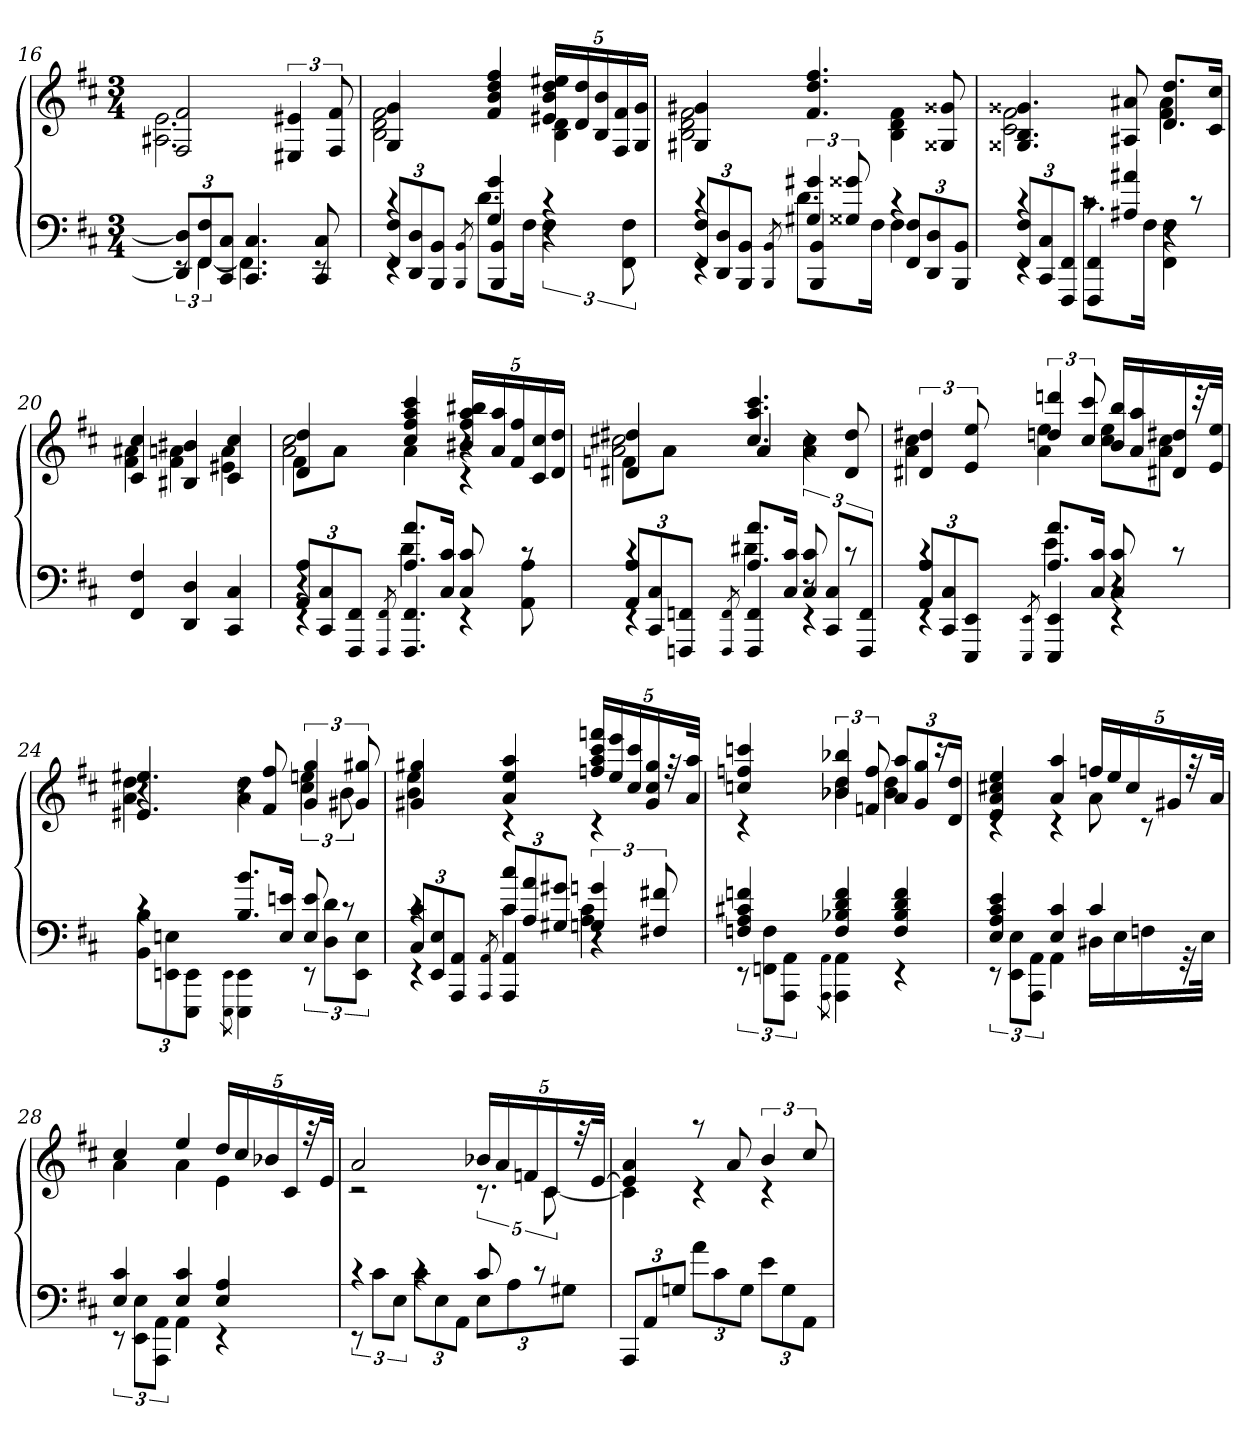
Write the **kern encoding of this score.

**kern	**kern
*part1	*part1
*staff2	*staff1
*clefF4	*clefG2
*k[f#c#]	*k[f#c#]
*b:	*b:
*M3/4	*M3/4
=16	=16
*^	*^
12DD] 12D]L	12rEE	2F# 2f#	2.A#X 2.e
12FF# 12F#	[6FF#	.	.
12CC# 12C#J	.	.	.
4.CC# 4.C#	4.FF#]	.	.
.	.	6E#X 6e#X	.
8CC# 8C#	8rEE	.	.
.	.	12F# 12f#	.
=17	=17	=17	=17
*	*^	*	*
4rc	4rEE	12FF#/ 12F#/L	4G 4g	2B 2d 2f#
.	.	12DD/ 12D/	.	.
.	.	12BBB/ 12BB/J	.	.
.	.	8qBBB/ 8qBB/	.	.
4G 4g	8.dL	4BBB]/ 4BB]/	4f# 4b 4dd 4ff#	.
.	16F#Jk	.	.	.
4rc	6F#	4r	20e#X 20b 20dd 20ee#XLL	4B 4d
.	.	.	20d 20dd	.
.	.	.	20B 20b	.
.	.	.	20F# 20f#	.
.	12FF# 12F#	.	.	.
.	.	.	20G 20gJJ	.
=18	=18	=18	=18	=18
4rc	4rEE	12FF#/ 12F#/L	4G#X 4g#X	2B 2d 2f#
.	.	12DD/ 12D/	.	.
.	.	12BBB/ 12BB/J	.	.
.	.	8qBBB/ 8qBB/	.	.
6G#X 6g#X	8.dL	4BBB]/ 4BB]/	4.f# 4.dd 4.ff#	.
12G##X 12g##X	.	.	.	.
.	16F#Jk	.	.	.
4rc	4F#	12FF#/ 12F#/L	.	4B 4d 4f#
.	.	12DD/ 12D/	.	.
.	.	.	8G##X 8g##X	.
.	.	12BBB/ 12BB/J	.	.
=19	=19	=19	=19	=19
4rc	4rEE	12FF#/ 12F#/L	4.G##X 4.B 4.g##X	2c# 2f#
.	.	12CC#/ 12C#/	.	.
.	.	12FFF#/ 12FF#/J	.	.
8rc	8.c#L	4FFF#/ 4FF#/	.	.
4A#X 4a#X	.	.	8A#X 8a#X	.
.	16F#Jk	.	.	.
.	4FF# 4F#	4r	8.d 8.ddL	4f# 4a#
8rc	.	.	.	.
.	.	.	16c# 16cc#Jk	.
*v	*v	*v	*	*
=20	=20	=20
4FF# 4F#	4c# 4cc#	4f# 4a#X
4DD 4D	4B#X 4b#X	4f# 4an
4CC# 4C#	4c# 4cc#	4e#X 4a
=21	=21	=21
*^	*	*^
*	*^	*	*	*
4r	4rEE	12AA/ 12A/L	4d 4dd	2a 2cc#	8f#\L
.	.	12CC#/ 12C#/	.	.	.
.	.	.	.	.	8a\J
.	.	12FFF#/ 12FF#/J	.	.	.
.	.	8qFFF#/ 8qFF#/	.	.	.
8.A 8.aL	4d	4.FFF#]/ 4.FF#]/	4cc# 4ff# 4aa 4ccc#	.	4a\
16C# 16c#Jk	.	.	.	.	.
8C# 8c#	4rEE	.	20b#X 20ff# 20aa 20bb#XLL	4rc	4r
.	.	.	20a 20aa	.	.
.	.	.	20f# 20ff#	.	.
8rc	.	8AA\ 8A\	.	.	.
.	.	.	20c# 20cc#	.	.
.	.	.	20d 20ddJJ	.	.
=22	=22	=22	=22	=22	=22
4rc	4rEE	12AA/ 12A/L	4d#X 4dd#X	2a 2cc#X	8fn\L
.	.	12CC#/ 12C#/	.	.	.
.	.	.	.	.	8a\J
.	.	12FFFn/ 12FFn/J	.	.	.
.	.	8qFFF/ 8qFF/	.	.	.
8.A 8.aL	4d#X	4FFF]/ 4FF]/	4.cc# 4.aa 4.ccc#	.	4a/
16C# 16c#Jk	.	.	.	.	.
8C# 8c#	4rEE	12r	.	4a 4cc#	4r
.	.	12CC#/ 12C#/L	.	.	.
8rc	.	.	8d# 8dd#	.	.
.	.	12FFF/ 12FF/J	.	.	.
*	*	*	*	*v	*v
=23	=23	=23	=23	=23
4rc	4rEE	12AA/ 12A/L	6d#X 6dd#X	4a 4cc#
.	.	12CC#/ 12C#/	.	.
.	.	12EEE/ 12EE/J	12e 12ee	.
.	.	8qEEE/ 8qEE/	.	.
8.A 8.aL	4e	4EEE]/ 4EE]/	6ddn 6dddn	4a 4ee
.	.	.	12cc# 12ccc#	.
16C# 16c#Jk	.	.	.	.
8C# 8c#	4rEE	4r	16b 16bbLL	8cc# 8eeL
.	.	.	16a 16aa	.
8rc	.	.	16d#X 16dd#X	8a 8cc#J
.	.	.	32r	.
.	.	.	32e 32eeJJk	.
*	*v	*v	*	*
=24	=24	=24	=24
*	*	*	*^
4rc	12BB 12BL	4.e#X 4.ee#X	4a 4dd	4r
.	12EEn 12En	.	.	.
.	12EEE 12EEJ	.	.	.
.	8qEEE\ 8qEE\	.	.	.
8.B 8.bL	4EEE] 4EE]	.	4a 4dd	4r
.	.	8f# 8ff#	.	.
16E 16enJk	.	.	.	.
8E 8e	12rEE	6g 6gg	4een	6cc#\
.	12D 12dL	.	.	.
8rc	.	.	.	.
.	12EE 12EJ	12g#X 12gg#X	.	12b\
*	*	*	*v	*v
=25	=25	=25	=25
*	*^	*	*
4rc	4rEE	12C#/ 12c#/L	4g#X 4gg#X	4b 4ee
.	.	12EE/ 12E/	.	.
.	.	12AAA/ 12AA/J	.	.
.	.	8qAAA/ 8qAA/	.	.
12c# 12cc#L	4c#	4AAA]/ 4AA]/	4a 4ee 4aa	4rc
12A 12a	.	.	.	.
12G#X 12g#XJ	.	.	.	.
6Gn 6gn	4A 4c#	4r	20ffn 20aa 20ccc# 20fffnLL	4rc
.	.	.	20ee 20eee	.
.	.	.	20cc# 20ccc#	.
.	.	.	20g# 20cc# 20gg#	.
12F#X 12f#X	.	.	.	.
.	.	.	40r	.
.	.	.	40a 40aaJJk	.
*	*v	*v	*	*
=26	=26	=26	=26
4Fn 4A 4c#X 4fn	12rEE	4ccn 4ffn 4cccn	4rc
.	12FFn 12FL	.	.
.	12AAA 12AAJ	.	.
.	8qAAA\ 8qAA\	.	.
4F 4B-X 4d 4f	4AAA] 4AA]	6b-X 6bb-X	4b-X 4dd
.	.	12fn 12ff	.
4F 4B- 4d 4f	4rEE	12a 12aaL	4b- 4dd
.	.	12g 12gg	.
.	.	24r	.
.	.	24d 24ddJk	.
=27	=27	=27	=27
4E 4A 4c# 4e	12rEE	4e 4a 4cc#X 4ee	4rc
.	12EE 12EL	.	.
.	12AAA 12AAJ	.	.
4E 4c#	4AA	4a 4aa	4rc
4c#	16D#XLL	20ffnLL	8a
.	.	20ee	.
.	16E	.	.
.	.	20cc#	.
.	16Fn	.	8rc
.	.	20g#X	.
.	32r	.	.
.	.	40r	.
.	32EJJk	.	.
.	.	40aJJk	.
=28	=28	=28	=28
4E 4c#	12rEE	4cc#	4a
.	12EE 12EL	.	.
.	12AAA 12AAJ	.	.
4E 4c#	4AA	4ee	4a
4E 4A	4rEE	20ddLL	4e
.	.	20cc#	.
.	.	20b-X	.
.	.	20c#	.
.	.	40r	.
.	.	40eJJk	.
=29	=29	=29	=29
4rc	12rEE	2a	2rc
.	12c#L	.	.
.	12EJ	.	.
4rc	12c#L	.	.
.	12E	.	.
.	12AAJ	.	.
8c#	12EL	20b-XLL	10.rc
.	.	20a	.
.	12A	.	.
.	.	20fn	.
8rc	.	.	.
.	.	20c#	[10c#
.	12G#XJ	.	.
.	.	40r	.
.	.	[40eJJk	.
*v	*v	*	*
=30	=30	=30
12AAAL	4e] 4a	4c#]
12AA	.	.
12GnJ	.	.
12aL	8raa	4rc
12c#	.	.
.	8a	.
12GJ	.	.
12eL	6b	4rc
12G	.	.
12AAJ	12cc#	.
*	*v	*v
=	=
*-	*-
